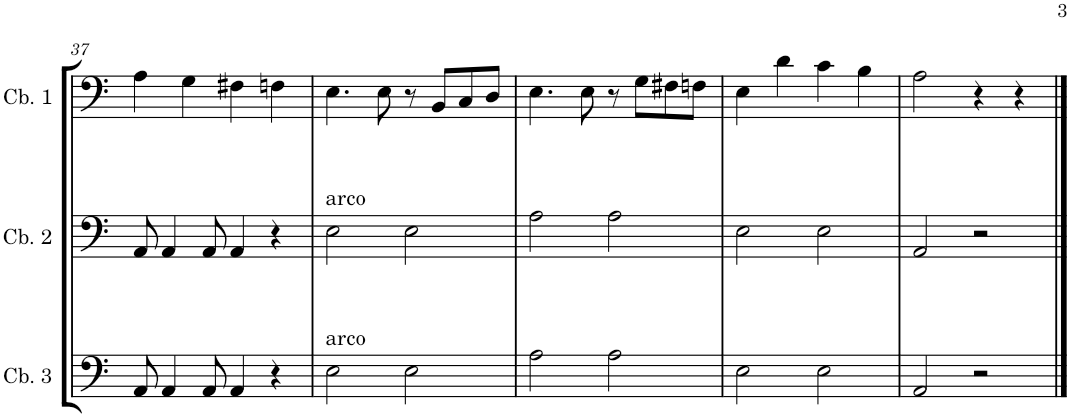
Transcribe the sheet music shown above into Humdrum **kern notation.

**kern	**kern	**kern
*part3	*part2	*part1
*staff3	*staff2	*staff1
*I"Contrabass 3	*I"Contrabass 2	*I"Contrabass 1
*I'Cb. 3	*I'Cb. 2	*I'Cb. 1
!!LO:PB:g=z
*clefF4	*clefF4	*clefF4
*Trd7c12	*Trd7c12	*Trd7c12
*k[]	*k[]	*k[]
*M4/4	*M4/4	*M4/4
=37	=37	=37
8AA/	8AA/	4A\
4AA/	4AA/	.
.	.	4G\
8AA/	8AA/	.
4AA/	4AA/	4F#X\
4r	4r	4Fn\
=38	=38	=38
!	!LO:TX:a:t=arco	!
!LO:TX:a:t=arco	!	!
2E\	2E\	4.E\
.	.	8E\
2E\	2E\	8r
.	.	8BB/L
.	.	8C/
.	.	8D/J
=39	=39	=39
2A\	2A\	4.E\
.	.	8E\
2A\	2A\	8r
.	.	8G\L
.	.	8F#X\
.	.	8Fn\J
=40	=40	=40
2E\	2E\	4E\
.	.	4d\
2E\	2E\	4c\
.	.	4B\
=41	=41	=41
2AA/	2AA/	2A\
2r	2r	4r
.	.	4r
==	==	==
*-	*-	*-
